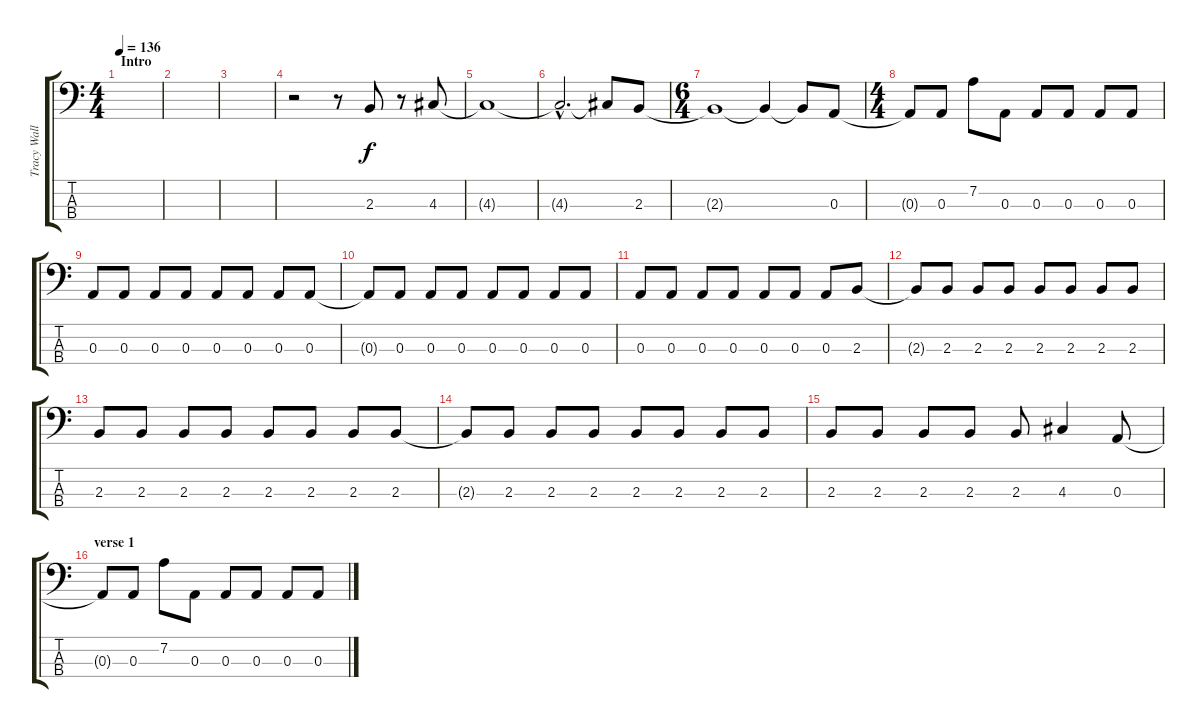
\track ("Tracy Wallach" "Tracy Wall") {instrument electricbasspick}
\staff {score tabs}
\tuning (G2 D2 A1 E1) {hide}
\ts (4 4)
\section ("" "Intro")
\tempo 136
\clef f4
\ks c
|
|
|
r.2 r.8 2.3.8 r.8 4.3.8 |
4.3{t}.1 |
4.3{hac t}.2{d} 4.3{t}.8 2.3.8 |
\ts (6 4)
2.3{t}.1 2.3{t}.4 2.3{t}.8 0.3.8 |
\ts (4 4)
0.3{t}.8 0.3.8 7.2.8 0.3.8 0.3.8 0.3.8 0.3.8 0.3.8 |
0.3.8 0.3.8 0.3.8 0.3.8 0.3.8 0.3.8 0.3.8 0.3.8 |
0.3{t}.8 0.3.8 0.3.8 0.3.8 0.3.8 0.3.8 0.3.8 0.3.8 |
0.3.8 0.3.8 0.3.8 0.3.8 0.3.8 0.3.8 0.3.8 2.3.8 |
2.3{t}.8 2.3.8 2.3.8 2.3.8 2.3.8 2.3.8 2.3.8 2.3.8 |
2.3.8 2.3.8 2.3.8 2.3.8 2.3.8 2.3.8 2.3.8 2.3.8 |
2.3{t}.8 2.3.8 2.3.8 2.3.8 2.3.8 2.3.8 2.3.8 2.3.8 |
2.3.8 2.3.8 2.3.8 2.3.8 2.3.8 4.3.4 0.3.8 |
\section ("" "verse 1")
0.3{t}.8 0.3.8 7.2.8 0.3.8 0.3.8 0.3.8 0.3.8 0.3.8
